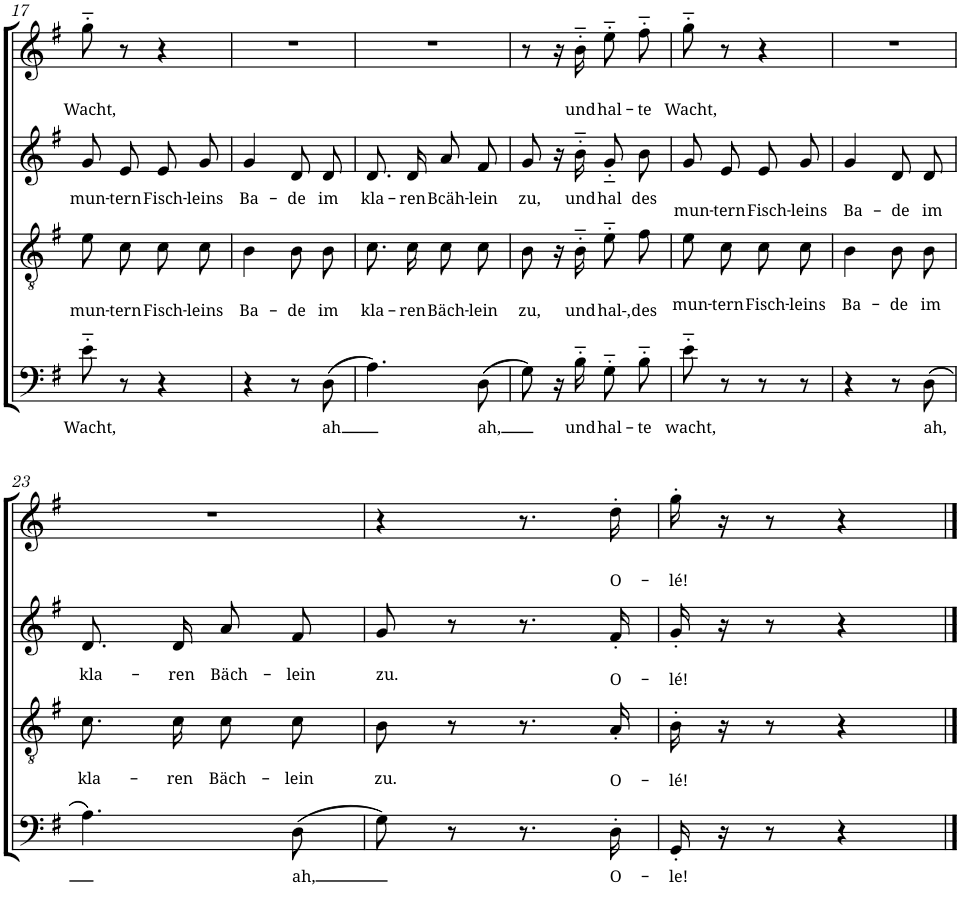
**kern	**text	**kern	**text	**text	**kern	**text	**text	**kern	**text	**text
*part4	*part4	*part3	*part3	*part3	*part2	*part2	*part2	*part1	*part1	*part1
*staff4	*staff4	*staff3	*staff3	*staff3	*staff2	*staff2	*staff2	*staff1	*staff1	*staff1
*I"B.	*	*I"T.	*	*	*I"A.	*	*	*I"S.	*	*
!!LO:PB:g=z
*clefF4	*	*clefGv2	*	*	*clefG2	*	*	*clefG2	*	*
*k[f#]	*	*k[f#]	*	*	*k[f#]	*	*	*k[f#]	*	*
*G:	*	*G:	*	*	*G:	*	*	*G:	*	*
*M2/4	*	*M2/4	*	*	*M2/4	*	*	*M2/4	*	*
=17	=17	=17	=17	=17	=17	=17	=17	=17	=17	=17
!	!LO:LY:b	!	!	!LO:LY:b	!	!LO:LY:b	!	!	!	!LO:LY:b
8e'~\	Wacht,	8e\L	.	mun-	8g/L	mun-	.	8gg'~\	.	Wacht,
!	!	!	!	!LO:LY:b	!	!LO:LY:b	!	!	!	!
8r	.	8c\J	.	-tern	8e/J	-tern	.	8r	.	.
!	!	!	!	!LO:LY:b	!	!LO:LY:b	!	!	!	!
4r	.	8c\L	.	Fisch-	8e/L	Fisch-	.	4r	.	.
!	!	!	!	!LO:LY:b	!	!LO:LY:b	!	!	!	!
.	.	8c\J	.	-leins	8g/J	-leins	.	.	.	.
=18	=18	=18	=18	=18	=18	=18	=18	=18	=18	=18
!	!	!	!	!LO:LY:b	!	!LO:LY:b	!	!	!	!
4r	.	4B\	.	Ba-	4g/	Ba-	.	2r	.	.
!	!	!	!	!LO:LY:b	!	!LO:LY:b	!	!	!	!
8r	.	8B\L	.	-de	8d/L	-de	.	.	.	.
!	!LO:LY:b	!	!	!LO:LY:b	!	!LO:LY:b	!	!	!	!
(8D\	ah	8B\J	.	im	8d/J	im	.	.	.	.
=19	=19	=19	=19	=19	=19	=19	=19	=19	=19	=19
!	!	!	!	!LO:LY:b	!	!LO:LY:b	!	!	!	!
4.A\)	.	8.c\L	.	kla-	8.d/L	kla-	.	2r	.	.
!	!	!	!	!LO:LY:b	!	!LO:LY:b	!	!	!	!
.	.	16c\Jk	.	-ren	16d/Jk	-ren	.	.	.	.
!	!	!	!	!LO:LY:b	!	!LO:LY:b	!	!	!	!
.	.	8c\L	.	Bäch-	8a/L	Bcäh-	.	.	.	.
!	!LO:LY:b	!	!	!LO:LY:b	!	!LO:LY:b	!	!	!	!
(8D\	ah,	8c\J	.	-lein	8f#/J	-lein	.	.	.	.
=20	=20	=20	=20	=20	=20	=20	=20	=20	=20	=20
!	!	!	!	!LO:LY:b	!	!LO:LY:b	!	!	!	!
8G\)	.	8B\	.	zu,	8g/	zu,	.	8r	.	.
16r	.	16r	.	.	16r	.	.	16r	.	.
!	!LO:LY:b	!	!	!LO:LY:b	!	!LO:LY:b	!	!	!	!LO:LY:b
16B'~\	und	16B'~\	.	und	16b'~\	und	.	16b'~\	.	und
!	!LO:LY:b	!	!	!LO:LY:b	!	!LO:LY:b	!	!	!	!LO:LY:b
8G'~\L	hal-	8e'~\L	.	hal-,	8g'~/L	hal	.	8ee'~\L	.	hal-
!	!LO:LY:b	!	!	!LO:LY:b	!	!LO:LY:b	!	!	!	!LO:LY:b
8B'~\J	-te	8f#\J	.	des	8b/J	des	.	8ff#'~\J	.	-te
=21	=21	=21	=21	=21	=21	=21	=21	=21	=21	=21
!	!LO:LY:b	!	!	!LO:LY:b	!	!	!LO:LY:b	!	!	!LO:LY:b
8e'~\	wacht,	8e\L	.	mun-	8g/L	.	mun-	8gg'~\	.	Wacht,
!	!	!	!	!LO:LY:b	!	!	!LO:LY:b	!	!	!
8r	.	8c\J	.	-tern	8e/J	.	-tern	8r	.	.
!	!	!	!	!LO:LY:b	!	!	!LO:LY:b	!	!	!
8r	.	8c\L	.	Fisch-	8e/L	.	Fisch-	4r	.	.
!	!	!	!	!LO:LY:b	!	!	!LO:LY:b	!	!	!
8r	.	8c\J	.	-leins	8g/J	.	-leins	.	.	.
=22	=22	=22	=22	=22	=22	=22	=22	=22	=22	=22
!	!	!	!	!LO:LY:b	!	!	!LO:LY:b	!	!	!
4r	.	4B\	.	Ba-	4g/	.	Ba-	2r	.	.
!	!	!	!	!LO:LY:b	!	!	!LO:LY:b	!	!	!
8r	.	8B\L	.	-de	8d/L	.	-de	.	.	.
!	!LO:LY:b	!	!	!LO:LY:b	!	!	!LO:LY:b	!	!	!
(8D\	ah,	8B\J	.	im	8d/J	.	im	.	.	.
!!LO:LB:g=z
=23	=23	=23	=23	=23	=23	=23	=23	=23	=23	=23
!	!	!	!	!LO:LY:b	!	!	!LO:LY:b	!	!	!
4.A\)	.	8.c\L	.	kla-	8.d/L	.	kla-	2r	.	.
!	!	!	!	!LO:LY:b	!	!	!LO:LY:b	!	!	!
.	.	16c\Jk	.	-ren	16d/Jk	.	-ren	.	.	.
!	!	!	!	!LO:LY:b	!	!	!LO:LY:b	!	!	!
.	.	8c\L	.	Bäch-	8a/L	.	Bäch-	.	.	.
!	!LO:LY:b	!	!	!LO:LY:b	!	!	!LO:LY:b	!	!	!
(8D\	ah,	8c\J	.	-lein	8f#/J	.	-lein	.	.	.
=24	=24	=24	=24	=24	=24	=24	=24	=24	=24	=24
!	!	!	!	!LO:LY:b	!	!	!LO:LY:b	!	!	!
8G\)	.	8B\	.	zu.	8g/	.	zu.	4r	.	.
8r	.	8r	.	.	8r	.	.	.	.	.
8.r	.	8.r	.	.	8.r	.	.	8.r	.	.
!	!LO:LY:b	!	!	!LO:LY:b	!	!	!LO:LY:b	!	!	!LO:LY:b
16D'\	O-	16A'/	.	O-	16f#'/	.	O-	16dd'\	.	O-
=25	=25	=25	=25	=25	=25	=25	=25	=25	=25	=25
!	!LO:LY:b	!	!	!LO:LY:b	!	!	!LO:LY:b	!	!	!LO:LY:b
*^	*	*^	*	*	*^	*	*	*^	*	*
16GG'/	16ryy	-le!	16B'\	16ryy	.	-lé!	16g'/	16ryy	.	-lé!	16gg'\	16ryy	.	-lé!
16r	16ryy	.	16r	16ryy	.	.	16r	16ryy	.	.	16r	16ryy	.	.
8r	8ryy	.	8r	8ryy	.	.	8r	8ryy	.	.	8r	8ryy	.	.
4r	4ryy	.	4r	4ryy	.	.	4r	4ryy	.	.	4r	4ryy	.	.
*v	*v	*	*	*	*	*	*v	*v	*	*	*v	*v	*	*
*	*	*v	*v	*	*	*	*	*	*	*	*
==	==	==	==	==	==	==	==	==	==	==
*-	*-	*-	*-	*-	*-	*-	*-	*-	*-	*-
